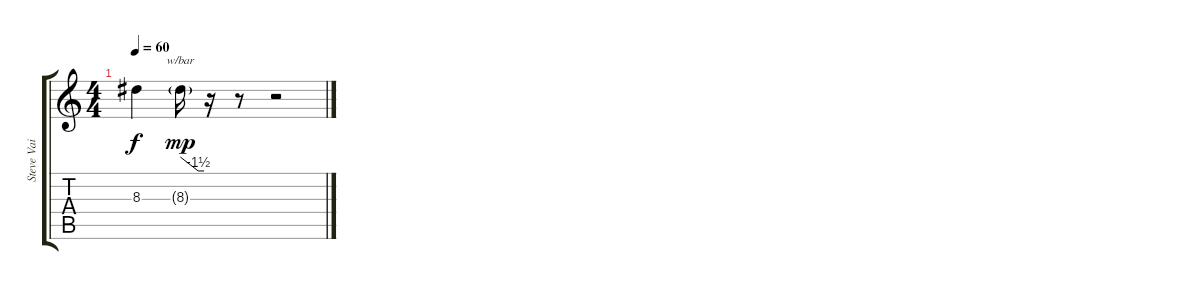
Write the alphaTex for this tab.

\track ("Steve Vai" "Steve Vai") {instrument distortionguitar}
\staff {score tabs}
\tuning (E4 B3 G3 D3 A2 E2) {hide}
\ts (4 4)
\tempo 60
\clef g2
\ks c
8.3{t}.4{dy f} 8.3{g}.16{tbe (custom default 0 0 45 -6 60 -6) dy mp} r.16 r.8 r.2
